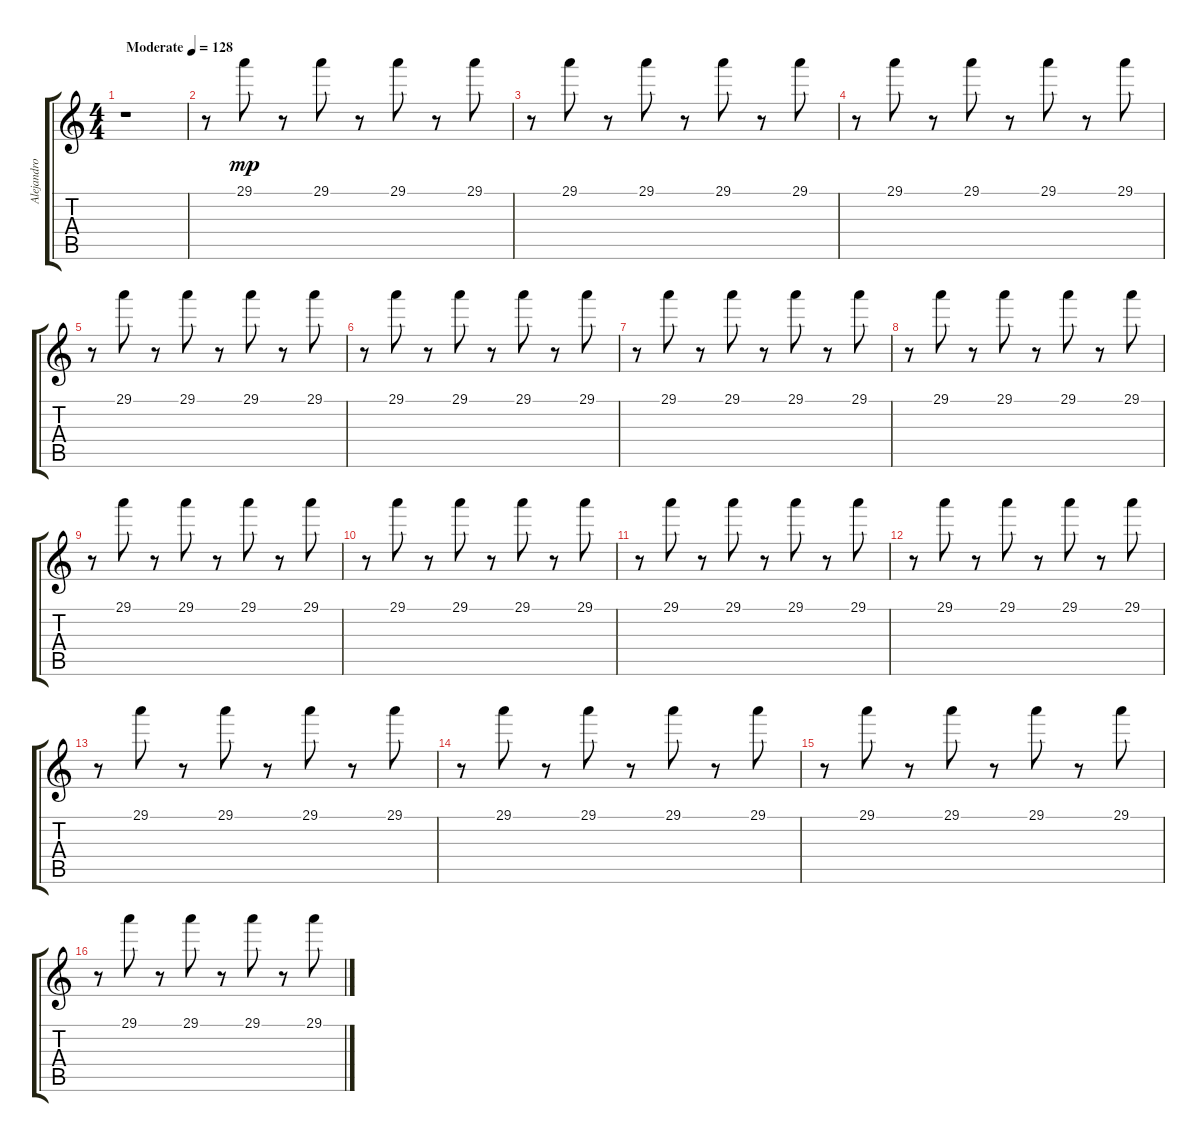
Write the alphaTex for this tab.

\track ("Alejandro Marcovich...OH SI !!" "Alejandro ") {instrument musicbox}
\staff {score tabs}
\tuning (E4 B3 G3 D3 A2 E2) {hide}
\ts (4 4)
\tempo (128 "Moderate")
\clef g2
\ks c
r.1{dy mp instrument musicbox} |
r.8 29.1.8 r.8 29.1.8 r.8 29.1.8 r.8 29.1.8 |
r.8 29.1.8 r.8 29.1.8 r.8 29.1.8 r.8 29.1.8 |
r.8 29.1.8 r.8 29.1.8 r.8 29.1.8 r.8 29.1.8 |
r.8 29.1.8 r.8 29.1.8 r.8 29.1.8 r.8 29.1.8 |
r.8 29.1.8 r.8 29.1.8 r.8 29.1.8 r.8 29.1.8 |
r.8 29.1.8 r.8 29.1.8 r.8 29.1.8 r.8 29.1.8 |
r.8 29.1.8 r.8 29.1.8 r.8 29.1.8 r.8 29.1.8 |
r.8 29.1.8 r.8 29.1.8 r.8 29.1.8 r.8 29.1.8 |
r.8 29.1.8 r.8 29.1.8 r.8 29.1.8 r.8 29.1.8 |
r.8 29.1.8 r.8 29.1.8 r.8 29.1.8 r.8 29.1.8 |
r.8 29.1.8 r.8 29.1.8 r.8 29.1.8 r.8 29.1.8 |
r.8 29.1.8 r.8 29.1.8 r.8 29.1.8 r.8 29.1.8 |
r.8 29.1.8 r.8 29.1.8 r.8 29.1.8 r.8 29.1.8 |
r.8 29.1.8 r.8 29.1.8 r.8 29.1.8 r.8 29.1.8 |
r.8 29.1.8 r.8 29.1.8 r.8 29.1.8 r.8 29.1.8
